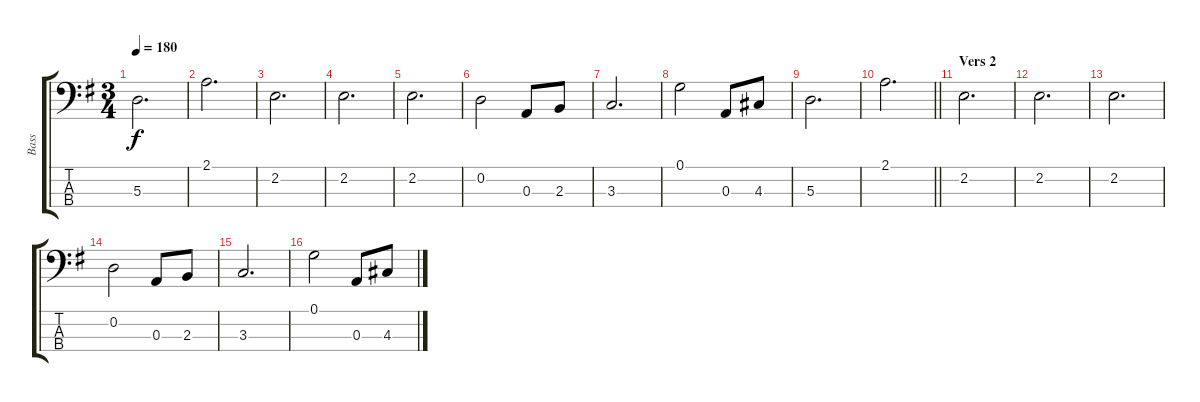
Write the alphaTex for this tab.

\track ("Bass" "Bass") {instrument acousticbass bank 32}
\staff {score tabs}
\tuning (G2 D2 A1 E1) {hide}
\ts (3 4)
\tempo 180
\clef f4
\ks eminor
5.3.2{d dy f} |
2.1.2{d} |
2.2.2{d} |
2.2.2{d} |
2.2.2{d} |
0.2.2 0.3.8 2.3.8 |
3.3.2{d} |
0.1.2 0.3.8 4.3.8 |
5.3.2{d} |
\barLineRight lightlight
2.1.2{d} |
\section ("" "Vers 2")
2.2.2{d} |
2.2.2{d} |
2.2.2{d} |
0.2.2 0.3.8 2.3.8 |
3.3.2{d} |
0.1.2 0.3.8 4.3.8
